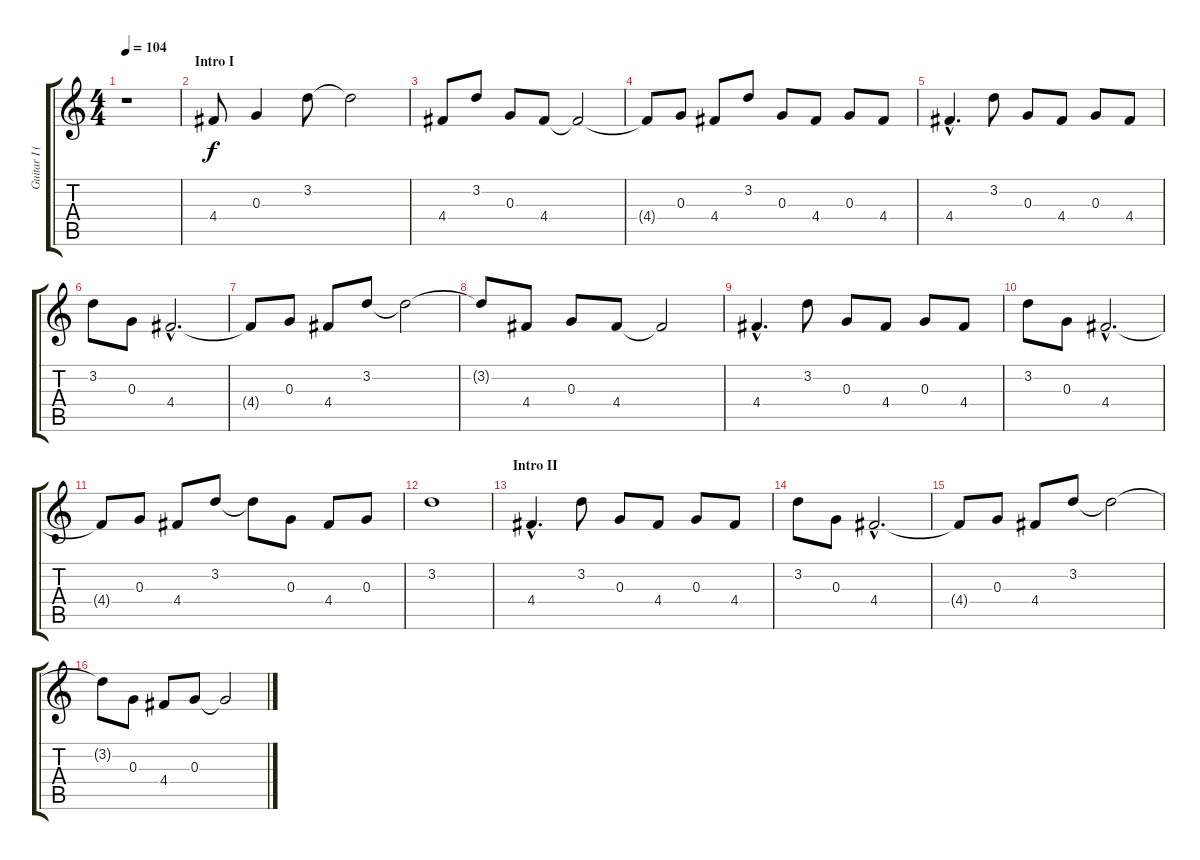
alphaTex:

\track ("Guitar I (Kaoru)" "Guitar I (") {instrument distortionguitar}
\staff {score tabs}
\tuning (E4 B3 G3 D3 A2 E2) {hide}
\ts (4 4)
\tempo 104
\clef g2
\ks c
r.1{dy f instrument distortionguitar} |
\section ("" "Intro I")
4.4.8 0.3.4 3.2.8 3.2{t}.2 |
4.4.8 3.2.8 0.3.8 4.4.8 4.4{t}.2 |
4.4{t}.8 0.3.8 4.4.8 3.2.8 0.3.8 4.4.8 0.3.8 4.4.8 |
4.4{hac}.4{d} 3.2.8 0.3.8 4.4.8 0.3.8 4.4.8 |
3.2.8 0.3.8 4.4{hac}.2{d} |
4.4{t}.8 0.3.8 4.4.8 3.2.8 3.2{t}.2 |
3.2{t}.8 4.4.8 0.3.8 4.4.8 4.4{t}.2 |
4.4{hac}.4{d} 3.2.8 0.3.8 4.4.8 0.3.8 4.4.8 |
3.2.8 0.3.8 4.4{hac}.2{d} |
4.4{t}.8 0.3.8 4.4.8 3.2.8 3.2{t}.8 0.3.8 4.4.8 0.3.8 |
3.2.1 |
\section ("" "Intro II")
4.4{hac}.4{d} 3.2.8 0.3.8 4.4.8 0.3.8 4.4.8 |
3.2.8 0.3.8 4.4{hac}.2{d} |
4.4{t}.8 0.3.8 4.4.8 3.2.8 3.2{t}.2 |
3.2{t}.8 0.3.8 4.4.8 0.3.8 0.3{t}.2
